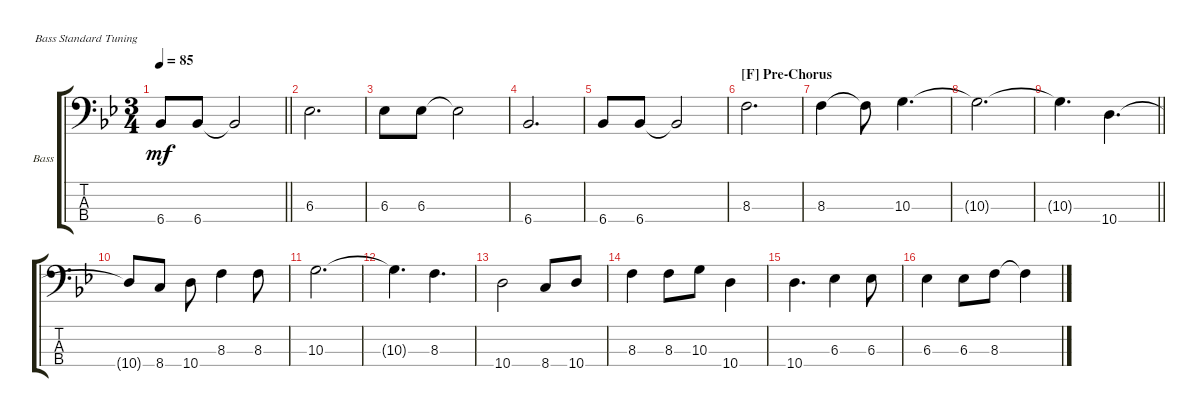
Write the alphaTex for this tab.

\bracketExtendMode groupsimilarinstruments
\firstSystemTrackNameOrientation horizontal
\otherSystemsTrackNameOrientation horizontal
\track ("Bass" "Bass") {instrument electricbassfinger}
\staff {score tabs}
\tuning (G2 D2 A1 E1)
\ts (3 4)
\tempo 85
\clef f4
\scale
0.333333
\barLineRight lightlight
\ks bb
6.4.8{dy mf} 6.4.8 6.4{t}.2 |
\scale
0.333333 6.3.2{d} |
\scale
0.333333 6.3.8 6.3.8 6.3{t}.2 |
\scale
0.333333 6.4.2{d} |
\scale
0.333333 6.4.8 6.4.8 6.4{t}.2 |
\section ("F" "Pre-Chorus")
\scale
0.333333 8.3.2{d} |
\scale
0.333333 8.3.4 8.3{t}.8 10.3.4{d} |
\scale
0.333333 10.3{t}.2{d} |
\scale
0.333333
\barLineRight lightlight
10.3{t}.4{d} 10.4.4{d} |
\scale
0.333333 10.4{t}.8 8.4.8 10.4.8 8.3.4 8.3.8 |
\scale
0.333333 10.3.2{d} |
\scale
0.333333 10.3{t}.4{d} 8.3.4{d} |
\scale
0.333333 10.4.2 8.4.8 10.4.8 |
\scale
0.333333 8.3.4 8.3.8 10.3.8 10.4.4 |
\scale
0.333333 10.4.4{d} 6.3.4 6.3.8 |
\scale
0.333333 6.3.4 6.3.8 8.3.8 8.3{t}.4
